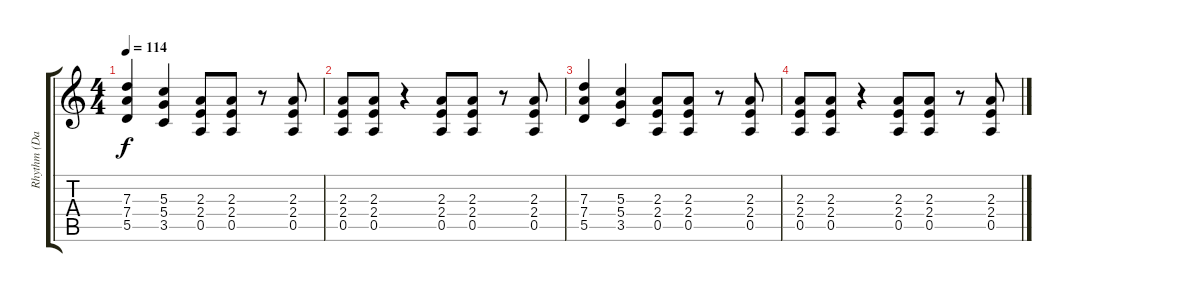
\track ("Rhythm (Dave Peverett)" "Rhythm (Da") {instrument distortionguitar}
\staff {score tabs}
\tuning (E4 B3 G3 D3 A2 E2) {hide}
\ts (4 4)
\tempo 114
\clef g2
\ks c
(7.3 7.4 5.5).4{dy f} (5.3 5.4 3.5).4 (2.3 2.4 0.5).8 (2.3 2.4 0.5).8 r.8 (2.3 2.4 0.5).8 |
(2.3 2.4 0.5).8 (2.3 2.4 0.5).8 r.4 (2.3 2.4 0.5).8 (2.3 2.4 0.5).8 r.8 (2.3 2.4 0.5).8 |
(7.3 7.4 5.5).4 (5.3 5.4 3.5).4 (2.3 2.4 0.5).8 (2.3 2.4 0.5).8 r.8 (2.3 2.4 0.5).8 |
(2.3 2.4 0.5).8 (2.3 2.4 0.5).8 r.4 (2.3 2.4 0.5).8 (2.3 2.4 0.5).8 r.8 (2.3 2.4 0.5).8
